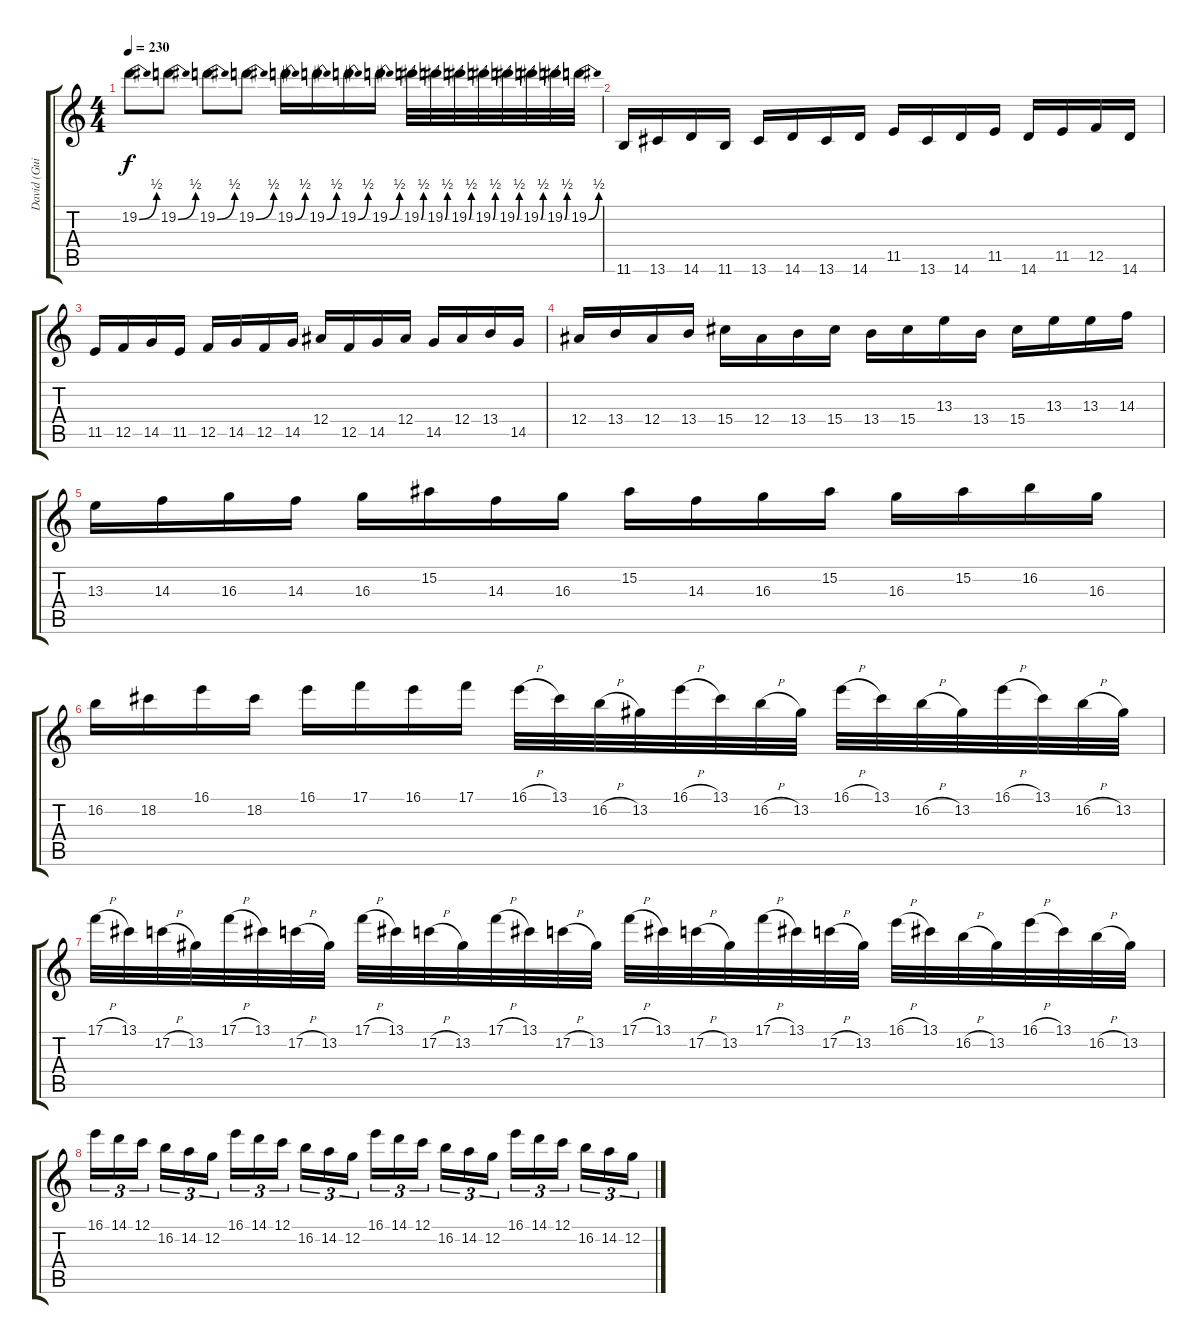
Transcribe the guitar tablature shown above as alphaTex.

\track ("David (Guitar 2)" "David (Gui") {instrument overdrivenguitar}
\staff {score tabs}
\tuning (C4 G3 Eb3 Bb2 F2 C2) {hide}
\ts (4 4)
\tempo 230
\clef g2
\ks c
19.2{be (bend 0 0 60 2)}.8{dy f} 19.2{be (bend 0 0 60 2)}.8 19.2{be (bend 0 0 60 2)}.8 19.2{be (bend 0 0 60 2)}.8 19.2{be (bend 0 0 60 2)}.16 19.2{be (bend 0 0 60 2)}.16 19.2{be (bend 0 0 60 2)}.16 19.2{be (bend 0 0 60 2)}.16 19.2{be (bend 0 0 60 2)}.32 19.2{be (bend 0 0 60 2)}.32 19.2{be (bend 0 0 60 2)}.32 19.2{be (bend 0 0 60 2)}.32 19.2{be (bend 0 0 60 2)}.32 19.2{be (bend 0 0 60 2)}.32 19.2{be (bend 0 0 60 2)}.32 19.2{be (bend 0 0 60 2)}.32 |
11.6.16 13.6.16 14.6.16 11.6.16 13.6.16 14.6.16 13.6.16 14.6.16 11.5.16 13.6.16 14.6.16 11.5.16 14.6.16 11.5.16 12.5.16 14.6.16 |
11.5.16 12.5.16 14.5.16 11.5.16 12.5.16 14.5.16 12.5.16 14.5.16 12.4.16 12.5.16 14.5.16 12.4.16 14.5.16 12.4.16 13.4.16 14.5.16 |
12.4.16 13.4.16 12.4.16 13.4.16 15.4.16 12.4.16 13.4.16 15.4.16 13.4.16 15.4.16 13.3.16 13.4.16 15.4.16 13.3.16 13.3.16 14.3.16 |
13.3.16 14.3.16 16.3.16 14.3.16 16.3.16 15.2.16 14.3.16 16.3.16 15.2.16 14.3.16 16.3.16 15.2.16 16.3.16 15.2.16 16.2.16 16.3.16 |
16.2.16 18.2.16 16.1.16 18.2.16 16.1.16 17.1.16 16.1.16 17.1.16 16.1{h}.32 13.1.32 16.2{h}.32 13.2.32 16.1{h}.32 13.1.32 16.2{h}.32 13.2.32 16.1{h}.32 13.1.32 16.2{h}.32 13.2.32 16.1{h}.32 13.1.32 16.2{h}.32 13.2.32 |
17.1{h}.32 13.1.32 17.2{h}.32 13.2.32 17.1{h}.32 13.1.32 17.2{h}.32 13.2.32 17.1{h}.32 13.1.32 17.2{h}.32 13.2.32 17.1{h}.32 13.1.32 17.2{h}.32 13.2.32 17.1{h}.32 13.1.32 17.2{h}.32 13.2.32 17.1{h}.32 13.1.32 17.2{h}.32 13.2.32 16.1{h}.32 13.1.32 16.2{h}.32 13.2.32 16.1{h}.32 13.1.32 16.2{h}.32 13.2.32 |
16.1.16{tu (3 2)} 14.1.16{tu (3 2)} 12.1.16{tu (3 2)} 16.2.16{tu (3 2)} 14.2.16{tu (3 2)} 12.2.16{tu (3 2)} 16.1.16{tu (3 2)} 14.1.16{tu (3 2)} 12.1.16{tu (3 2)} 16.2.16{tu (3 2)} 14.2.16{tu (3 2)} 12.2.16{tu (3 2)} 16.1.16{tu (3 2)} 14.1.16{tu (3 2)} 12.1.16{tu (3 2)} 16.2.16{tu (3 2)} 14.2.16{tu (3 2)} 12.2.16{tu (3 2)} 16.1.16{tu (3 2)} 14.1.16{tu (3 2)} 12.1.16{tu (3 2)} 16.2.16{tu (3 2)} 14.2.16{tu (3 2)} 12.2.16{tu (3 2)}
